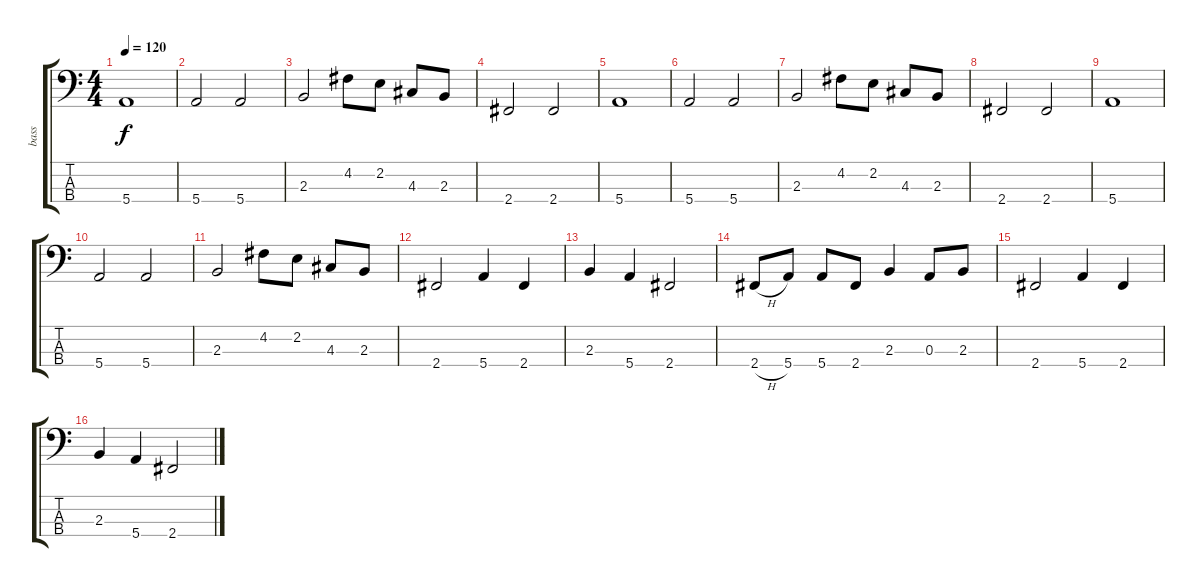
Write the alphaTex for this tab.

\track ("bass" "bass") {instrument electricbassfinger}
\staff {score tabs}
\tuning (G2 D2 A1 E1) {hide}
\ts (4 4)
\tempo 120
\clef f4
\ks c
5.4.1{dy f} |
5.4.2 5.4.2 |
2.3.2 4.2.8 2.2.8 4.3.8 2.3.8 |
2.4.2 2.4.2 |
5.4.1 |
5.4.2 5.4.2 |
2.3.2 4.2.8 2.2.8 4.3.8 2.3.8 |
2.4.2 2.4.2 |
5.4.1 |
5.4.2 5.4.2 |
2.3.2 4.2.8 2.2.8 4.3.8 2.3.8 |
2.4.2 5.4.4 2.4.4 |
2.3.4 5.4.4 2.4.2 |
2.4{h}.8 5.4.8 5.4.8 2.4.8 2.3.4 0.3.8 2.3.8 |
2.4.2 5.4.4 2.4.4 |
2.3.4 5.4.4 2.4.2
